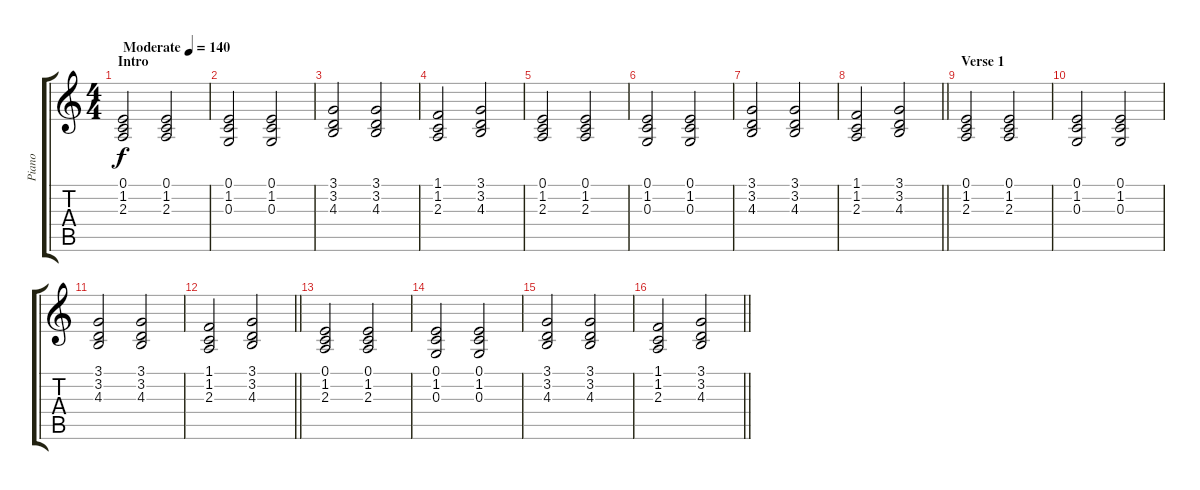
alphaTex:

\track ("Piano" "Piano") {instrument acousticgrandpiano}
\staff {score tabs}
\tuning (E4 B3 G3 D3 A2 E2) {hide}
\ts (4 4)
\section ("" "Intro")
\tempo (140 "Moderate")
\clef g2
\ks c
(0.1 1.2 2.3).2{dy f instrument acousticgrandpiano} (0.1 1.2 2.3).2 |
(0.1 1.2 0.3).2 (0.1 1.2 0.3).2 |
(3.1 3.2 4.3).2 (3.1 3.2 4.3).2 |
(1.1 1.2 2.3).2 (3.1 3.2 4.3).2 |
(0.1 1.2 2.3).2 (0.1 1.2 2.3).2 |
(0.1 1.2 0.3).2 (0.1 1.2 0.3).2 |
(3.1 3.2 4.3).2 (3.1 3.2 4.3).2 |
\barLineRight lightlight
(1.1 1.2 2.3).2 (3.1 3.2 4.3).2 |
\section ("" "Verse 1")
(0.1 1.2 2.3).2 (0.1 1.2 2.3).2 |
(0.1 1.2 0.3).2 (0.1 1.2 0.3).2 |
(3.1 3.2 4.3).2 (3.1 3.2 4.3).2 |
\barLineRight lightlight
(1.1 1.2 2.3).2 (3.1 3.2 4.3).2 |
(0.1 1.2 2.3).2 (0.1 1.2 2.3).2 |
(0.1 1.2 0.3).2 (0.1 1.2 0.3).2 |
(3.1 3.2 4.3).2 (3.1 3.2 4.3).2 |
\barLineRight lightlight
(1.1 1.2 2.3).2 (3.1 3.2 4.3).2
